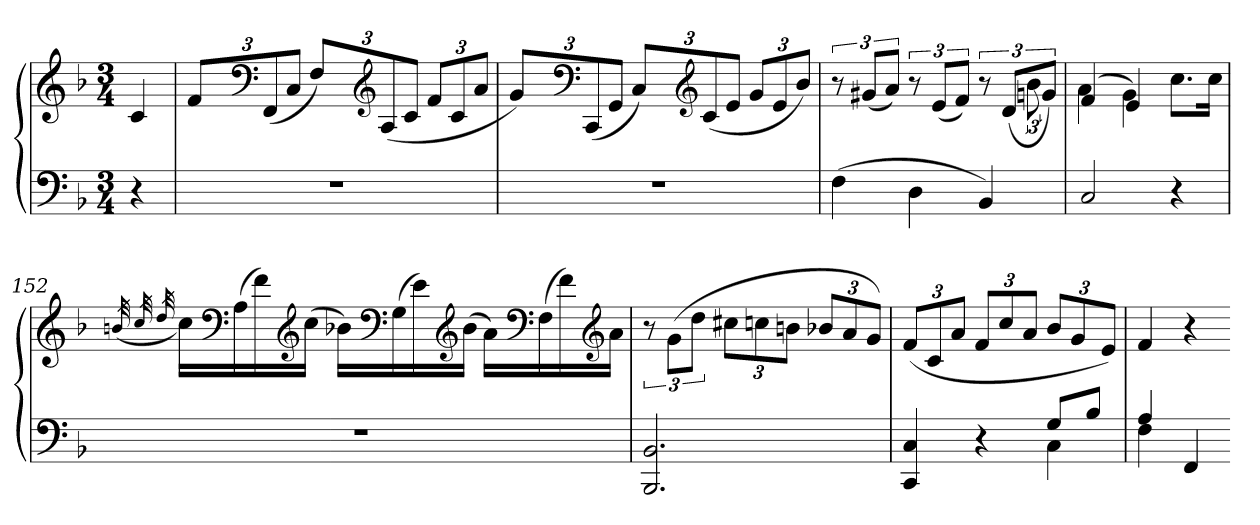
**kern	**kern
*part1	*part1
*staff2	*staff1
*clefF4	*clefG2
*k[b-]	*k[b-]
*F:	*F:
*M3/4	*M3/4
=	=
4r	4c
=148	=148
2.r	12fL
*	*clefF4
.	(12FF
.	12CJ
.	12FL)
*	*clefG2
.	(12A
.	12cJ
.	12fL
.	12c
.	12aJ
=149	=149
2.r	12gL)
*	*clefF4
.	(12CC
.	12GGJ
.	12CL)
*	*clefG2
.	(12c
.	12eJ
.	12gL
.	12e
.	12b-J)
=150	=150
*	*^
(4F	12r	3%2ryy
.	(12g#XL	.
.	12aJ)	.
4D	12r	.
.	(12eL	.
.	12fJ)	.
4BB-)	12r	.
.	(12dL	.
.	12gnJ)	12b-
=151	=151	=151
2C	(4f	4a
.	4e)	4g
4r	8.ccL	4ryy
.	16ccJk	.
*	*v	*v
=152	=152
.	(32qbn
.	32qcc
.	32qdd
2.r	16ccLL)
*	*clefF4
.	(16A
.	16f)
*	*clefG2
.	(16ccJJ
.	16b-XLL)
*	*clefF4
.	(16G
.	16e)
*	*clefG2
.	(16b-JJ
.	16aLL)
*	*clefF4
.	(16F
.	16f)
*	*clefG2
.	16aJJ
=153	=153
2.BBB- 2.BB-	12r
.	(12gL
.	12ddJ
.	12cc#XL
.	12ccn
.	12bnJ
.	12b-XL
.	12a
.	12gJ)
=154	=154
*^	*
4CC 4C	2ryy	(12fL
.	.	12c
.	.	12aJ
4r	.	12fL
.	.	12cc
.	.	12aJ
8GL	4C	12b-L
.	.	12g
8B-J	.	.
.	.	12eJ)
=155	=155	=155
4A	4F	4f
4FF	4ryy	4r
*v	*v	*
=-	=-
*-	*-
